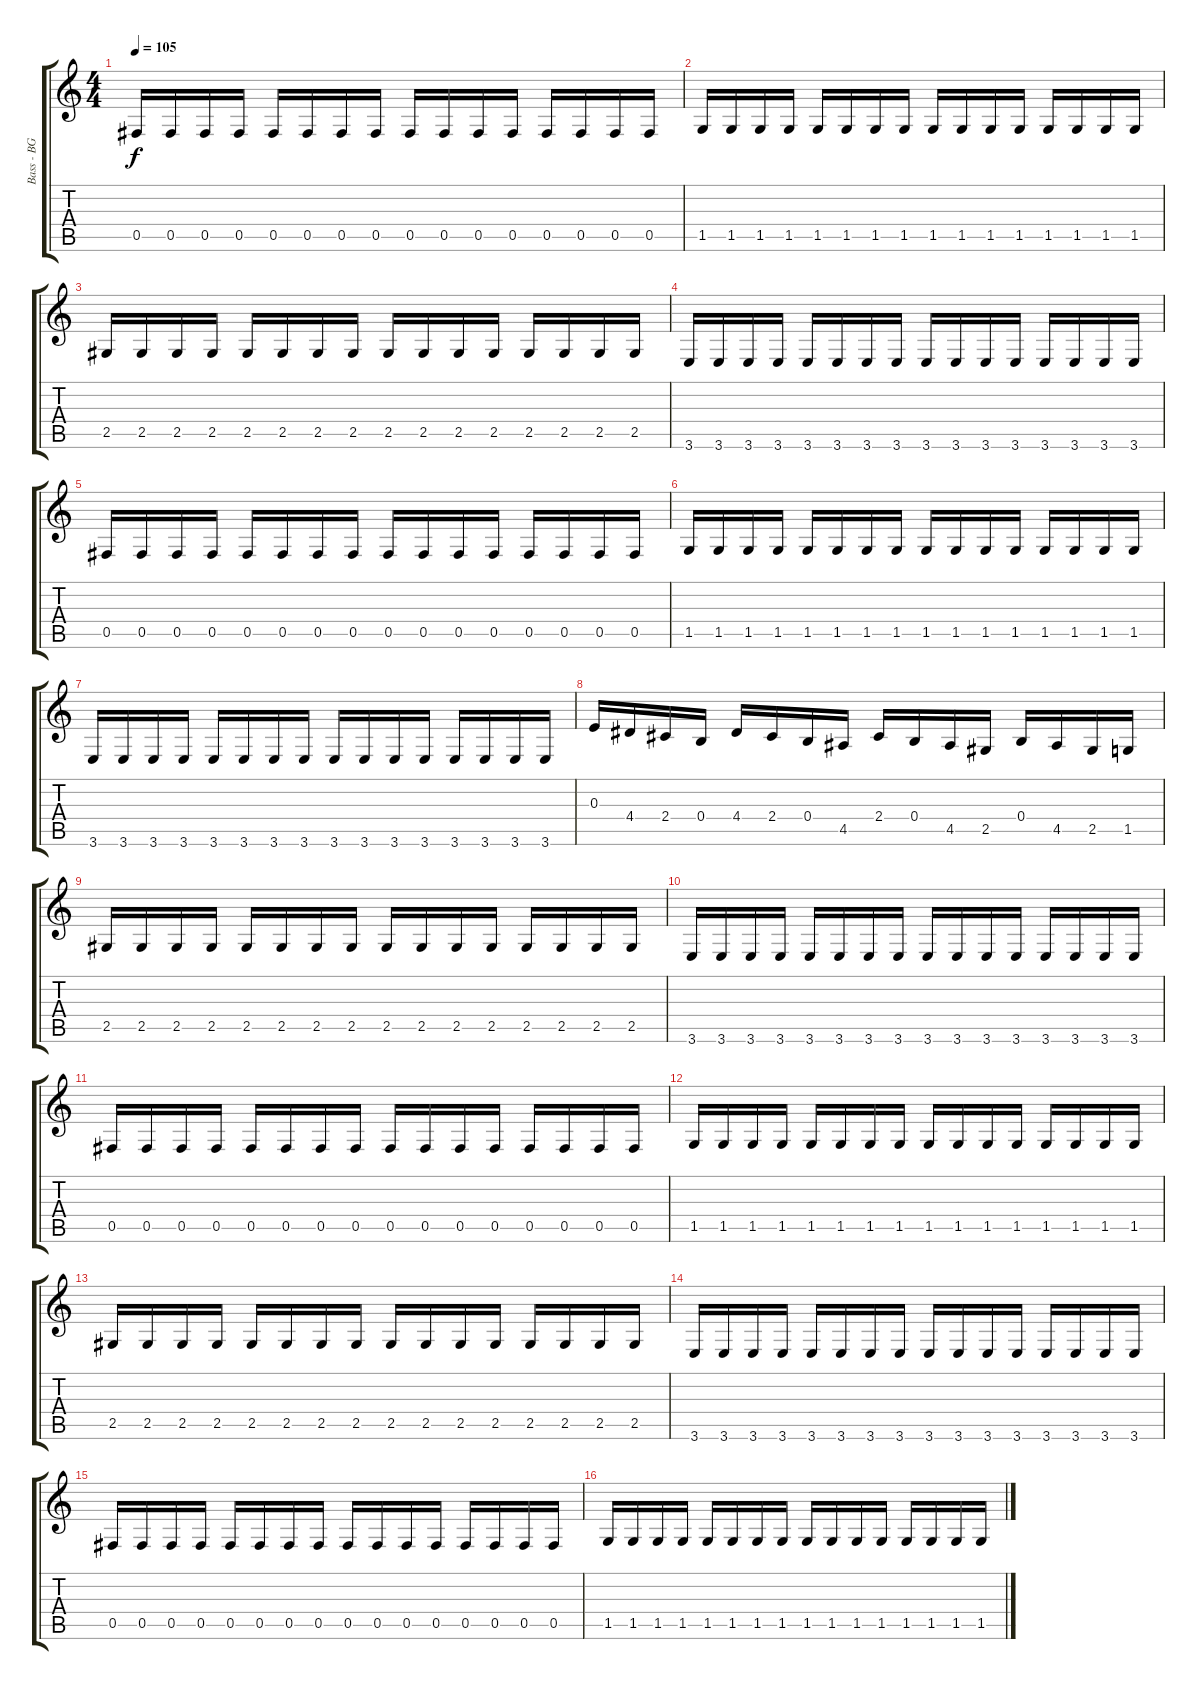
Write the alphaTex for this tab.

\track ("Bass - BG" "Bass - BG") {instrument electricbassfinger}
\staff {score tabs}
\tuning (Db4 Ab3 E3 B2 Gb2 Db2) {hide}
\ts (4 4)
\tempo 105
\clef g2
\ks c
0.5.16{dy f} 0.5.16 0.5.16 0.5.16 0.5.16 0.5.16 0.5.16 0.5.16 0.5.16 0.5.16 0.5.16 0.5.16 0.5.16 0.5.16 0.5.16 0.5.16 |
1.5.16 1.5.16 1.5.16 1.5.16 1.5.16 1.5.16 1.5.16 1.5.16 1.5.16 1.5.16 1.5.16 1.5.16 1.5.16 1.5.16 1.5.16 1.5.16 |
2.5.16 2.5.16 2.5.16 2.5.16 2.5.16 2.5.16 2.5.16 2.5.16 2.5.16 2.5.16 2.5.16 2.5.16 2.5.16 2.5.16 2.5.16 2.5.16 |
3.6.16 3.6.16 3.6.16 3.6.16 3.6.16 3.6.16 3.6.16 3.6.16 3.6.16 3.6.16 3.6.16 3.6.16 3.6.16 3.6.16 3.6.16 3.6.16 |
0.5.16 0.5.16 0.5.16 0.5.16 0.5.16 0.5.16 0.5.16 0.5.16 0.5.16 0.5.16 0.5.16 0.5.16 0.5.16 0.5.16 0.5.16 0.5.16 |
1.5.16 1.5.16 1.5.16 1.5.16 1.5.16 1.5.16 1.5.16 1.5.16 1.5.16 1.5.16 1.5.16 1.5.16 1.5.16 1.5.16 1.5.16 1.5.16 |
3.6.16 3.6.16 3.6.16 3.6.16 3.6.16 3.6.16 3.6.16 3.6.16 3.6.16 3.6.16 3.6.16 3.6.16 3.6.16 3.6.16 3.6.16 3.6.16 |
0.3.16 4.4.16 2.4.16 0.4.16 4.4.16 2.4.16 0.4.16 4.5.16 2.4.16 0.4.16 4.5.16 2.5.16 0.4.16 4.5.16 2.5.16 1.5.16 |
2.5.16 2.5.16 2.5.16 2.5.16 2.5.16 2.5.16 2.5.16 2.5.16 2.5.16 2.5.16 2.5.16 2.5.16 2.5.16 2.5.16 2.5.16 2.5.16 |
3.6.16 3.6.16 3.6.16 3.6.16 3.6.16 3.6.16 3.6.16 3.6.16 3.6.16 3.6.16 3.6.16 3.6.16 3.6.16 3.6.16 3.6.16 3.6.16 |
0.5.16 0.5.16 0.5.16 0.5.16 0.5.16 0.5.16 0.5.16 0.5.16 0.5.16 0.5.16 0.5.16 0.5.16 0.5.16 0.5.16 0.5.16 0.5.16 |
1.5.16 1.5.16 1.5.16 1.5.16 1.5.16 1.5.16 1.5.16 1.5.16 1.5.16 1.5.16 1.5.16 1.5.16 1.5.16 1.5.16 1.5.16 1.5.16 |
2.5.16 2.5.16 2.5.16 2.5.16 2.5.16 2.5.16 2.5.16 2.5.16 2.5.16 2.5.16 2.5.16 2.5.16 2.5.16 2.5.16 2.5.16 2.5.16 |
3.6.16 3.6.16 3.6.16 3.6.16 3.6.16 3.6.16 3.6.16 3.6.16 3.6.16 3.6.16 3.6.16 3.6.16 3.6.16 3.6.16 3.6.16 3.6.16 |
0.5.16 0.5.16 0.5.16 0.5.16 0.5.16 0.5.16 0.5.16 0.5.16 0.5.16 0.5.16 0.5.16 0.5.16 0.5.16 0.5.16 0.5.16 0.5.16 |
1.5.16 1.5.16 1.5.16 1.5.16 1.5.16 1.5.16 1.5.16 1.5.16 1.5.16 1.5.16 1.5.16 1.5.16 1.5.16 1.5.16 1.5.16 1.5.16
